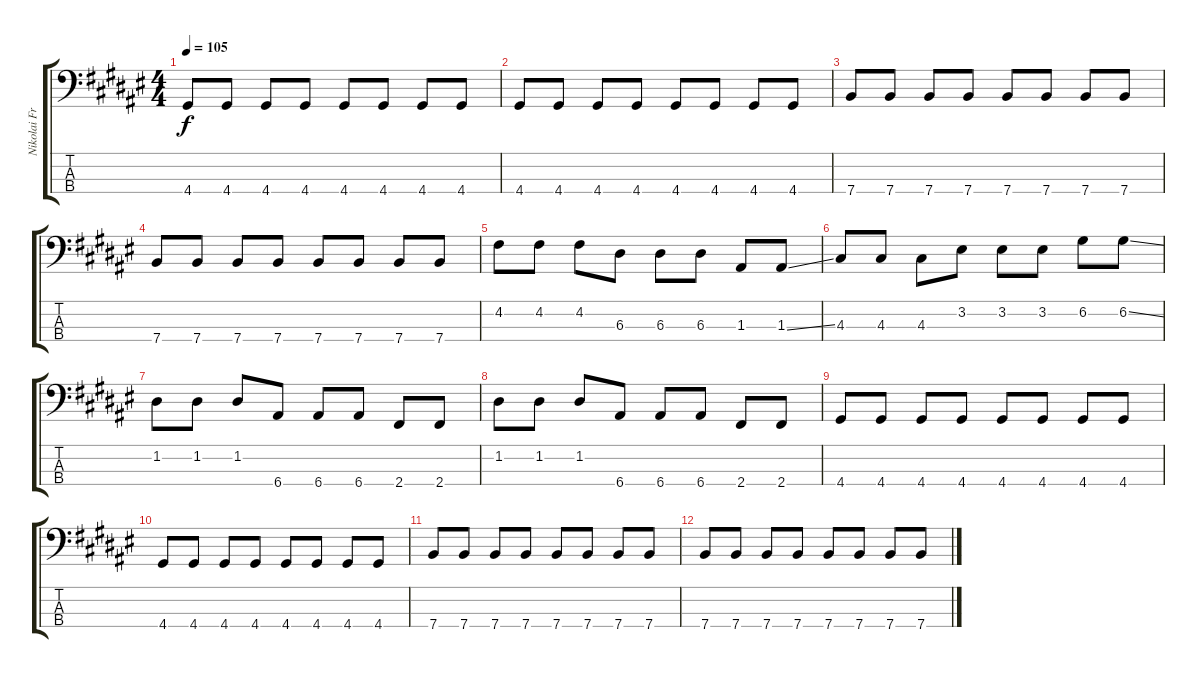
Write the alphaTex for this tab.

\track ("Nikolai Fraiture - Bass" "Nikolai Fr") {instrument electricbassfinger}
\staff {score tabs}
\tuning (G2 D2 A1 E1) {hide}
\ts (4 4)
\tempo 105
\clef f4
\ks f#
4.4.8{dy f} 4.4.8 4.4.8 4.4.8 4.4.8 4.4.8 4.4.8 4.4.8 |
4.4.8 4.4.8 4.4.8 4.4.8 4.4.8 4.4.8 4.4.8 4.4.8 |
7.4.8 7.4.8 7.4.8 7.4.8 7.4.8 7.4.8 7.4.8 7.4.8 |
7.4.8 7.4.8 7.4.8 7.4.8 7.4.8 7.4.8 7.4.8 7.4.8 |
4.2.8 4.2.8 4.2.8 6.3.8 6.3.8 6.3.8 1.3.8 1.3{ss}.8 |
4.3.8 4.3.8 4.3.8 3.2.8 3.2.8 3.2.8 6.2.8 6.2{ss}.8 |
1.2.8 1.2.8 1.2.8 6.4.8 6.4.8 6.4.8 2.4.8 2.4.8 |
1.2.8 1.2.8 1.2.8 6.4.8 6.4.8 6.4.8 2.4.8 2.4.8 |
4.4.8 4.4.8 4.4.8 4.4.8 4.4.8 4.4.8 4.4.8 4.4.8 |
4.4.8 4.4.8 4.4.8 4.4.8 4.4.8 4.4.8 4.4.8 4.4.8 |
7.4.8 7.4.8 7.4.8 7.4.8 7.4.8 7.4.8 7.4.8 7.4.8 |
7.4.8 7.4.8 7.4.8 7.4.8 7.4.8 7.4.8 7.4.8 7.4.8
